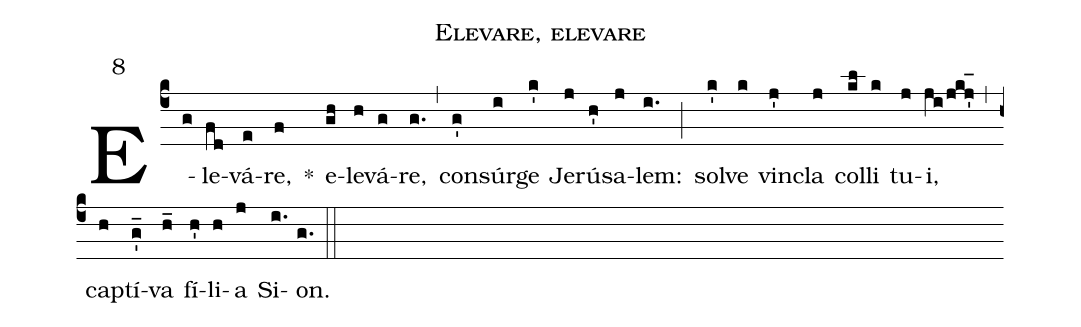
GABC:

name:Elevare, elevare;
mode:8;
annotation:8;
office-part:Antiphonae;
%%
(c4) E(g)le(fd)vá(e)re,(f) *() e(gh)le(h)vá(g)re,(g.) (,) con(g')súr(i)ge(k') Je(j)rú(h')sa(j)lem:(i.) (;) sol(k')ve(k) vin(j')cla(j) col(kl)li(k) tu(j)i,(ji/jkj'_1) (,) cap(h)tí(g'_)va(h_) fí(h')li(h)a(j) Si(i.)on.(g.) (::)
